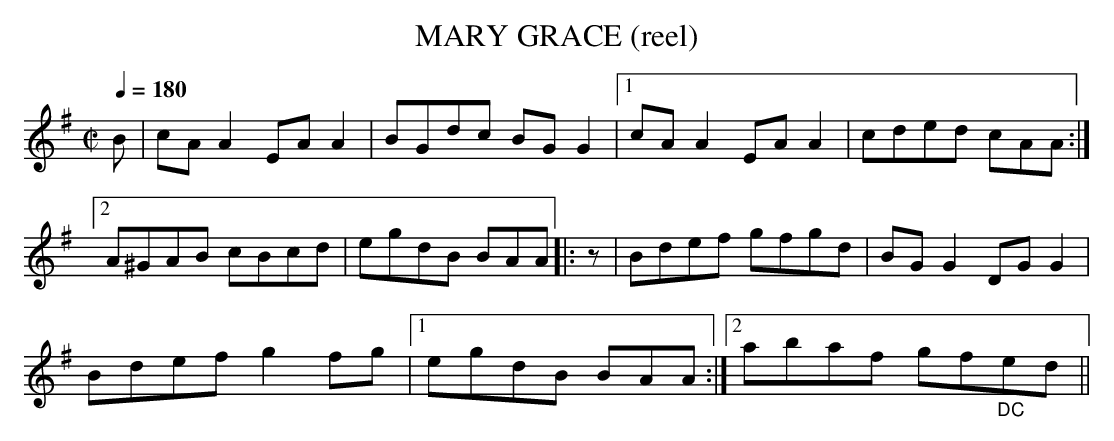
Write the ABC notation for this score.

X:1
T:MARY GRACE (reel)
Q:1/4=180
M:C|
L:1/8
K:A dorian
B|cAA2 EAA2|BGdc BGG2|1 cAA2 EAA2|cded cAA:|
[2 A^GAB cBcd|egdB BAA|:z|Bdef gfgd|BGG2 DGG2|
Bdef g2fg|1 egdB BAA:|[2 abaf gf"_DC"ed||
